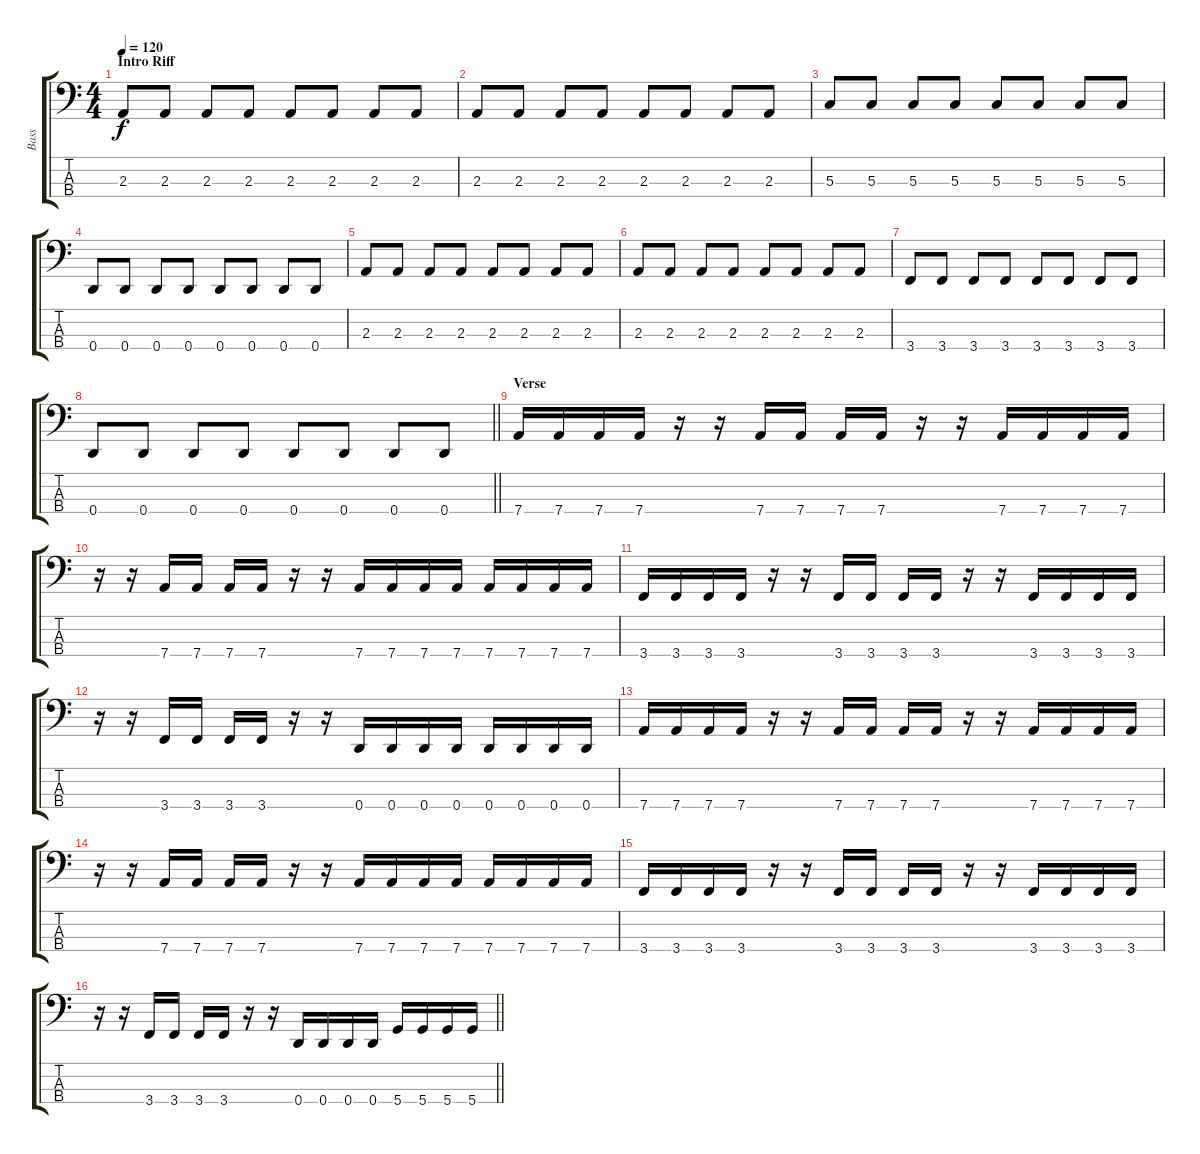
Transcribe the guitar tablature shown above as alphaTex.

\track ("Bass" "Bass") {instrument electricbassfinger}
\staff {score tabs}
\tuning (F2 C2 G1 D1) {hide}
\ts (4 4)
\section ("" "Intro Riff")
\tempo 120
\clef f4
\ks c
2.3.8{dy f} 2.3.8 2.3.8 2.3.8 2.3.8 2.3.8 2.3.8 2.3.8 |
2.3.8 2.3.8 2.3.8 2.3.8 2.3.8 2.3.8 2.3.8 2.3.8 |
5.3.8 5.3.8 5.3.8 5.3.8 5.3.8 5.3.8 5.3.8 5.3.8 |
0.4.8 0.4.8 0.4.8 0.4.8 0.4.8 0.4.8 0.4.8 0.4.8 |
2.3.8 2.3.8 2.3.8 2.3.8 2.3.8 2.3.8 2.3.8 2.3.8 |
2.3.8 2.3.8 2.3.8 2.3.8 2.3.8 2.3.8 2.3.8 2.3.8 |
3.4.8 3.4.8 3.4.8 3.4.8 3.4.8 3.4.8 3.4.8 3.4.8 |
\barLineRight lightlight
0.4.8 0.4.8 0.4.8 0.4.8 0.4.8 0.4.8 0.4.8 0.4.8 |
\section ("" "Verse")
7.4.16 7.4.16 7.4.16 7.4.16 r.16 r.16 7.4.16 7.4.16 7.4.16 7.4.16 r.16 r.16 7.4.16 7.4.16 7.4.16 7.4.16 |
r.16 r.16 7.4.16 7.4.16 7.4.16 7.4.16 r.16 r.16 7.4.16 7.4.16 7.4.16 7.4.16 7.4.16 7.4.16 7.4.16 7.4.16 |
3.4.16 3.4.16 3.4.16 3.4.16 r.16 r.16 3.4.16 3.4.16 3.4.16 3.4.16 r.16 r.16 3.4.16 3.4.16 3.4.16 3.4.16 |
r.16 r.16 3.4.16 3.4.16 3.4.16 3.4.16 r.16 r.16 0.4.16 0.4.16 0.4.16 0.4.16 0.4.16 0.4.16 0.4.16 0.4.16 |
7.4.16 7.4.16 7.4.16 7.4.16 r.16 r.16 7.4.16 7.4.16 7.4.16 7.4.16 r.16 r.16 7.4.16 7.4.16 7.4.16 7.4.16 |
r.16 r.16 7.4.16 7.4.16 7.4.16 7.4.16 r.16 r.16 7.4.16 7.4.16 7.4.16 7.4.16 7.4.16 7.4.16 7.4.16 7.4.16 |
3.4.16 3.4.16 3.4.16 3.4.16 r.16 r.16 3.4.16 3.4.16 3.4.16 3.4.16 r.16 r.16 3.4.16 3.4.16 3.4.16 3.4.16 |
\barLineRight lightlight
r.16 r.16 3.4.16 3.4.16 3.4.16 3.4.16 r.16 r.16 0.4.16 0.4.16 0.4.16 0.4.16 5.4.16 5.4.16 5.4.16 5.4.16
